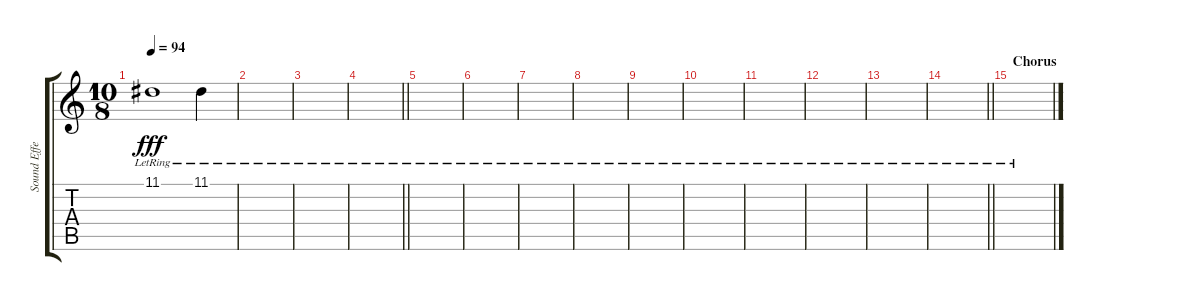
\track ("Sound Effect #3" "Sound Effe") {instrument churchorgan}
\staff {score tabs}
\tuning (E4 B3 G3 D3 A2 E2) {hide}
\ts (10 8)
\tempo 94
\clef g2
\ks c
11.1{lr}.1{dy fff} 11.1{lr}.4 |
|
|
\barLineRight lightlight
|
\section ("" "")
|
|
|
|
|
|
|
|
|
\barLineRight lightlight
|
\section ("" "Chorus")
